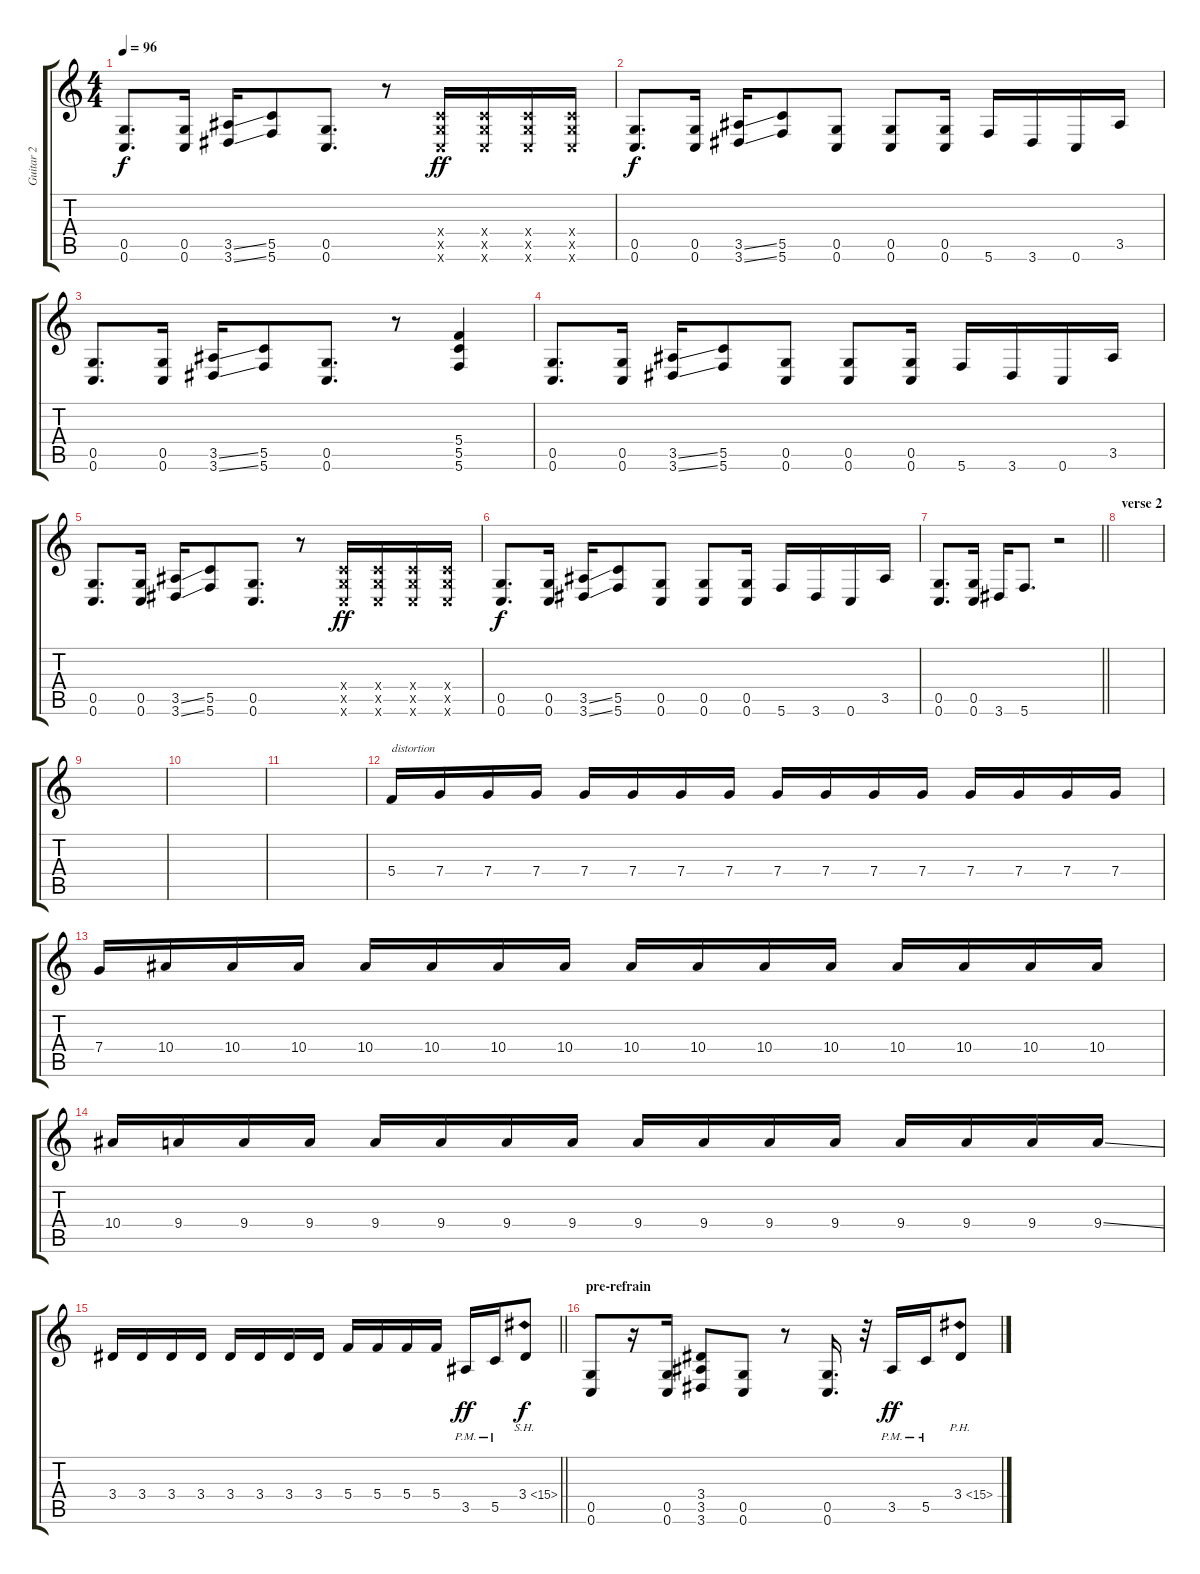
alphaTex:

\track ("Guitar 2" "Guitar 2") {instrument distortionguitar}
\staff {score tabs}
\tuning (D4 A3 F3 C3 G2 C2) {hide}
\ts (4 4)
\tempo 96
\clef g2
\ks c
(0.5 0.6).8{d dy f} (0.5 0.6).16 (3.5{ss} 3.6{ss}).16 (5.5 5.6).8 (0.5 0.6).8{d} r.8 (0.4{x} 0.5{x} 0.6{x}).16{dy ff} (0.4{x} 0.5{x} 0.6{x}).16 (0.4{x} 0.5{x} 0.6{x}).16 (0.4{x} 0.5{x} 0.6{x}).16 |
(0.5 0.6).8{d dy f} (0.5 0.6).16 (3.5{ss} 3.6{ss}).16 (5.5 5.6).8 (0.5 0.6).8 (0.5 0.6).8 (0.5 0.6).16 5.6.16 3.6.16 0.6.16 3.5.16 |
(0.5 0.6).8{d} (0.5 0.6).16 (3.5{ss} 3.6{ss}).16 (5.5 5.6).8 (0.5 0.6).8{d} r.8 (5.4 5.5 5.6).4 |
(0.5 0.6).8{d} (0.5 0.6).16 (3.5{ss} 3.6{ss}).16 (5.5 5.6).8 (0.5 0.6).8 (0.5 0.6).8 (0.5 0.6).16 5.6.16 3.6.16 0.6.16 3.5.16 |
(0.5 0.6).8{d} (0.5 0.6).16 (3.5{ss} 3.6{ss}).16 (5.5 5.6).8 (0.5 0.6).8{d} r.8 (0.4{x} 0.5{x} 0.6{x}).16{dy ff} (0.4{x} 0.5{x} 0.6{x}).16 (0.4{x} 0.5{x} 0.6{x}).16 (0.4{x} 0.5{x} 0.6{x}).16 |
(0.5 0.6).8{d dy f} (0.5 0.6).16 (3.5{ss} 3.6{ss}).16 (5.5 5.6).8 (0.5 0.6).8 (0.5 0.6).8 (0.5 0.6).16 5.6.16 3.6.16 0.6.16 3.5.16 |
\barLineRight lightlight
(0.5 0.6).8{d} (0.5 0.6).16 3.6.16 5.6.8{d} r.2 |
\section ("" "verse 2")
|
|
|
|
5.4.16{txt "distortion" volume 12 instrument distortionguitar} 7.4.16 7.4.16 7.4.16 7.4.16 7.4.16 7.4.16 7.4.16 7.4.16 7.4.16 7.4.16 7.4.16 7.4.16 7.4.16 7.4.16 7.4.16 |
7.4.16 10.4.16 10.4.16 10.4.16 10.4.16 10.4.16 10.4.16 10.4.16 10.4.16 10.4.16 10.4.16 10.4.16 10.4.16 10.4.16 10.4.16 10.4.16 |
10.4.16 9.4.16 9.4.16 9.4.16 9.4.16 9.4.16 9.4.16 9.4.16 9.4.16 9.4.16 9.4.16 9.4.16 9.4.16 9.4.16 9.4.16 9.4{ss}.16 |
\barLineRight lightlight
3.4.16 3.4.16 3.4.16 3.4.16 3.4.16 3.4.16 3.4.16 3.4.16 5.4.16 5.4.16 5.4.16 5.4.16 3.5{pm}.16{dy ff} 5.5{pm}.16 3.4{sh 12}.8{dy f} |
\section ("" "pre-refrain")
(0.5 0.6).8 r.16 (0.5 0.6).16 (3.4 3.5 3.6).8 (0.5 0.6).8 r.8 (0.5 0.6).16{d} r.32 3.5{pm}.16{dy ff} 5.5{pm}.16 3.4{ph 12}.8
